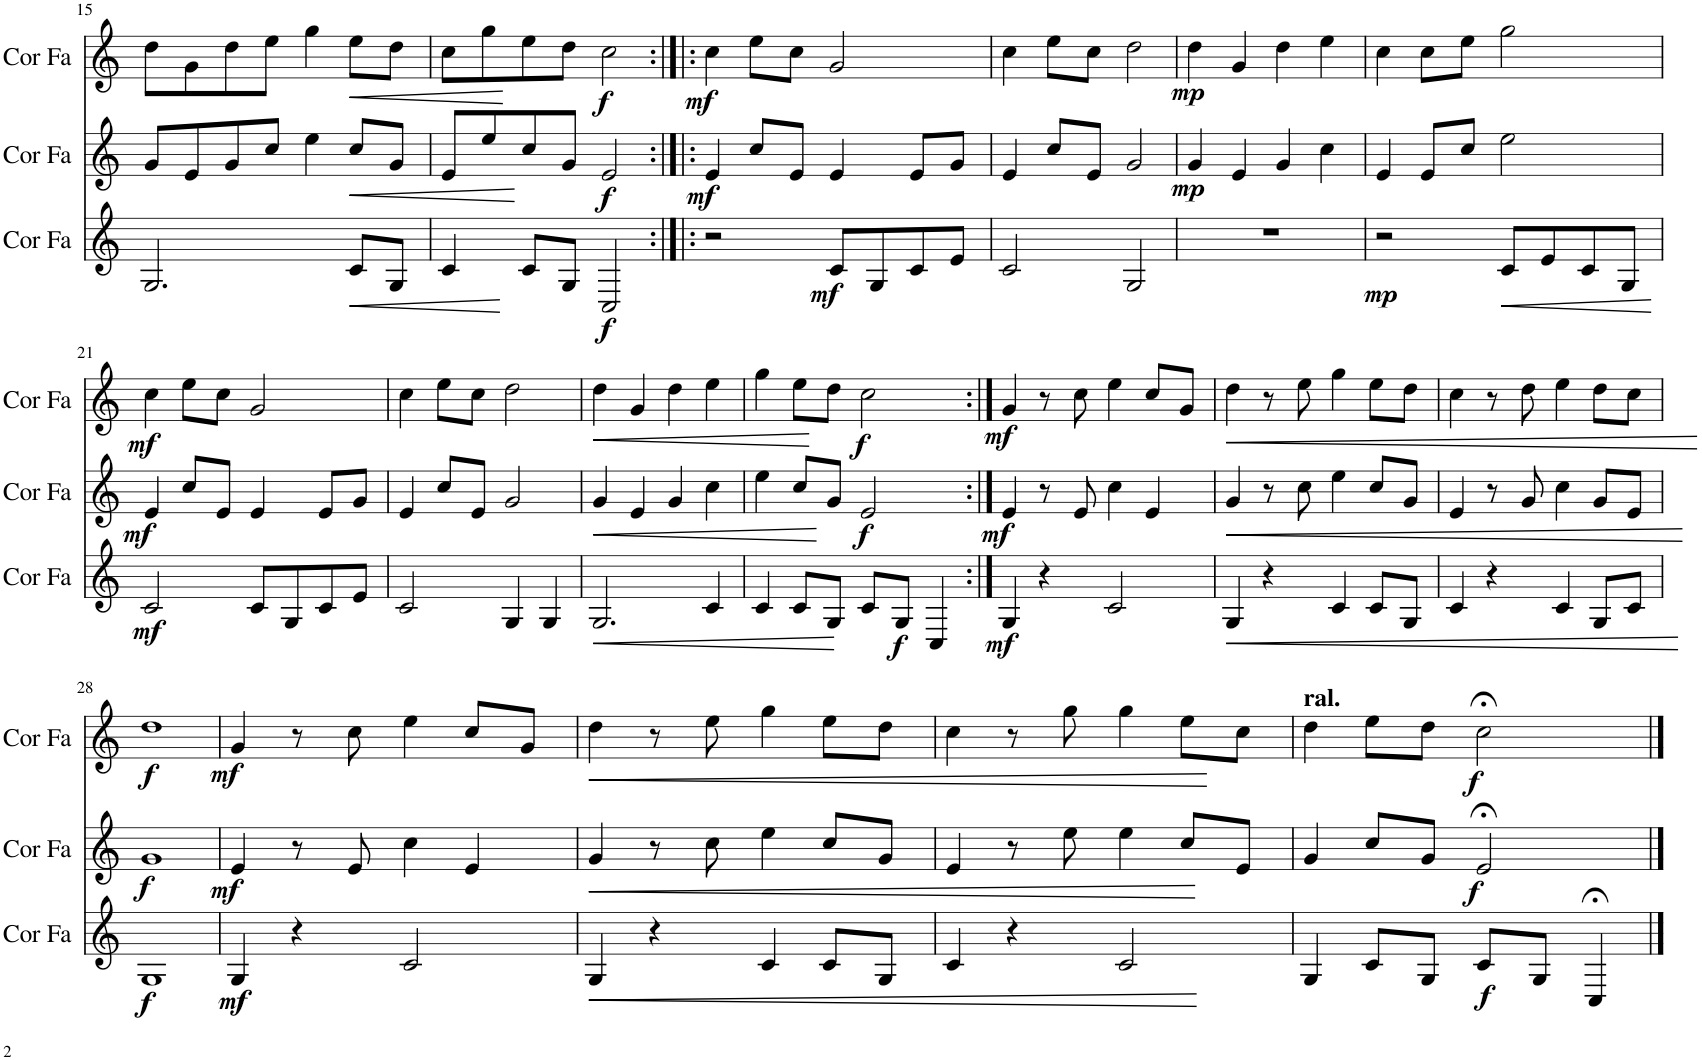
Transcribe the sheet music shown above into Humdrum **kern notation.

**kern	**dynam	**kern	**dynam	**kern	**dynam
*part3	*part3	*part2	*part2	*part1	*part1
*staff3	*staff3	*staff2	*staff2	*staff1	*staff1
*I"Cor en Fa	*	*I"Cor en Fa	*	*I"Cor en Fa	*
*I'Cor Fa	*	*I'Cor Fa	*	*I'Cor Fa	*
!!LO:PB:g=z
*clefG2	*	*clefG2	*	*clefG2	*
*Trd4c7	*	*Trd4c7	*	*Trd4c7	*
*k[]	*	*k[]	*	*k[]	*
*M4/4	*	*M4/4	*	*M4/4	*
=15	=15	=15	=15	=15	=15
2.G/	.	8g/L	.	8dd\L	.
.	.	8e/	.	8g\	.
.	.	8g/	.	8dd\	.
.	.	8cc/J	.	8ee\J	.
.	.	4ee\	.	4gg\	.
!	!LO:HP:b	!	!LO:HP:b	!	!LO:HP:b
8c/L	<	8cc/L	<	8ee\L	<
8G/J	.	8g/J	.	8dd\J	.
.	[	.	[	.	[
=16	=16	=16	=16	=16	=16
4c/	.	8e/L	.	8cc\L	.
.	.	8ee/	.	8gg\	.
8c/L	.	8cc/	.	8ee\	.
8G/J	.	8g/J	.	8dd\J	.
!	!LO:DY:b	!	!LO:DY:b	!	!LO:DY:b
2C/	f	2e/	f	2cc\	f
=17:|!|:	=17:|!|:	=17:|!|:	=17:|!|:	=17:|!|:	=17:|!|:
!	!	!	!LO:DY:b	!	!LO:DY:b
2r	.	4e/	mf	4cc\	mf
.	.	8cc/L	.	8ee\L	.
.	.	8e/J	.	8cc\J	.
!	!LO:DY:b	!	!	!	!
8c/L	mf	4e/	.	2g/	.
8G/	.	.	.	.	.
8c/	.	8e/L	.	.	.
8e/J	.	8g/J	.	.	.
=18	=18	=18	=18	=18	=18
2c/	.	4e/	.	4cc\	.
.	.	8cc/L	.	8ee\L	.
.	.	8e/J	.	8cc\J	.
2G/	.	2g/	.	2dd\	.
=19	=19	=19	=19	=19	=19
!	!	!	!LO:DY:b	!	!LO:DY:b
1r	.	4g/	mp	4dd\	mp
.	.	4e/	.	4g/	.
.	.	4g/	.	4dd\	.
.	.	4cc\	.	4ee\	.
=20	=20	=20	=20	=20	=20
!	!LO:DY:b	!	!	!	!
2r	mp	4e/	.	4cc\	.
.	.	8e/L	.	8cc\L	.
.	.	8cc/J	.	8ee\J	.
!	!LO:HP:b	!	!	!	!
8c/L	<	2ee\	.	2gg\	.
8e/	.	.	.	.	.
8c/	.	.	.	.	.
8G/J	.	.	.	.	.
.	[	.	.	.	.
!!LO:LB:g=z
=21	=21	=21	=21	=21	=21
!	!LO:DY:b	!	!LO:DY:b	!	!LO:DY:b
2c/	mf	4e/	mf	4cc\	mf
.	.	8cc/L	.	8ee\L	.
.	.	8e/J	.	8cc\J	.
8c/L	.	4e/	.	2g/	.
8G/	.	.	.	.	.
8c/	.	8e/L	.	.	.
8e/J	.	8g/J	.	.	.
=22	=22	=22	=22	=22	=22
2c/	.	4e/	.	4cc\	.
.	.	8cc/L	.	8ee\L	.
.	.	8e/J	.	8cc\J	.
4G/	.	2g/	.	2dd\	.
4G/	.	.	.	.	.
=23	=23	=23	=23	=23	=23
!	!LO:HP:b	!	!LO:HP:b	!	!LO:HP:b
2.G/	<	4g/	<	4dd\	<
.	.	4e/	.	4g/	.
.	.	4g/	.	4dd\	.
4c/	.	4cc\	.	4ee\	.
.	[	.	[	.	[
=24	=24	=24	=24	=24	=24
4c/	.	4ee\	.	4gg\	.
8c/L	.	8cc/L	.	8ee\L	.
8G/J	.	8g/J	.	8dd\J	.
!	!	!	!LO:DY:b	!	!LO:DY:b
8c/L	.	2e/	f	2cc\	f
!	!LO:DY:b	!	!	!	!
8G/J	f	.	.	.	.
4C/	.	.	.	.	.
=25:|!	=25:|!	=25:|!	=25:|!	=25:|!	=25:|!
!	!LO:DY:b	!	!LO:DY:b	!	!LO:DY:b
4G/	mf	4e/	mf	4g/	mf
4r	.	8r	.	8r	.
.	.	8e/	.	8cc\	.
2c/	.	4cc\	.	4ee\	.
.	.	4e/	.	8cc/L	.
.	.	.	.	8g/J	.
=26	=26	=26	=26	=26	=26
!	!LO:HP:b	!	!LO:HP:b	!	!LO:HP:b
4G/	<	4g/	<	4dd\	<
4r	.	8r	.	8r	.
.	.	8cc\	.	8ee\	.
4c/	.	4ee\	.	4gg\	.
8c/L	.	8cc/L	.	8ee\L	.
8G/J	.	8g/J	.	8dd\J	.
.	[	.	[	.	[
=27	=27	=27	=27	=27	=27
4c/	.	4e/	.	4cc\	.
4r	.	8r	.	8r	.
.	.	8g/	.	8dd\	.
4c/	.	4cc\	.	4ee\	.
8G/L	.	8g/L	.	8dd\L	.
8c/J	.	8e/J	.	8cc\J	.
!!LO:LB:g=z
=28	=28	=28	=28	=28	=28
!	!LO:DY:b	!	!LO:DY:b	!	!LO:DY:b
1G	f	1g	f	1dd	f
=29	=29	=29	=29	=29	=29
!	!LO:DY:b	!	!LO:DY:b	!	!LO:DY:b
4G/	mf	4e/	mf	4g/	mf
4r	.	8r	.	8r	.
.	.	8e/	.	8cc\	.
2c/	.	4cc\	.	4ee\	.
.	.	4e/	.	8cc/L	.
.	.	.	.	8g/J	.
=30	=30	=30	=30	=30	=30
!	!LO:HP:b	!	!LO:HP:b	!	!LO:HP:b
4G/	<	4g/	<	4dd\	<
4r	.	8r	.	8r	.
.	.	8cc\	.	8ee\	.
4c/	.	4ee\	.	4gg\	.
8c/L	.	8cc/L	.	8ee\L	.
8G/J	.	8g/J	.	8dd\J	.
.	[	.	[	.	[
=31	=31	=31	=31	=31	=31
4c/	.	4e/	.	4cc\	.
4r	.	8r	.	8r	.
.	.	8ee\	.	8gg\	.
2c/	.	4ee\	.	4gg\	.
.	.	8cc/L	.	8ee\L	.
.	.	8e/J	.	8cc\J	.
=32	=32	=32	=32	=32	=32
!	!	!	!	!LO:TX:a:B:t=ral.	!
4G/	.	4g/	.	4dd\	.
8c/L	.	8cc/L	.	8ee\L	.
8G/J	.	8g/J	.	8dd\J	.
!	!LO:DY:b	!	!LO:DY:b	!	!LO:DY:b
8c/L	f	2e;</	f	2cc;<\	f
8G/J	.	.	.	.	.
4C;</	.	.	.	.	.
==	==	==	==	==	==
*-	*-	*-	*-	*-	*-
